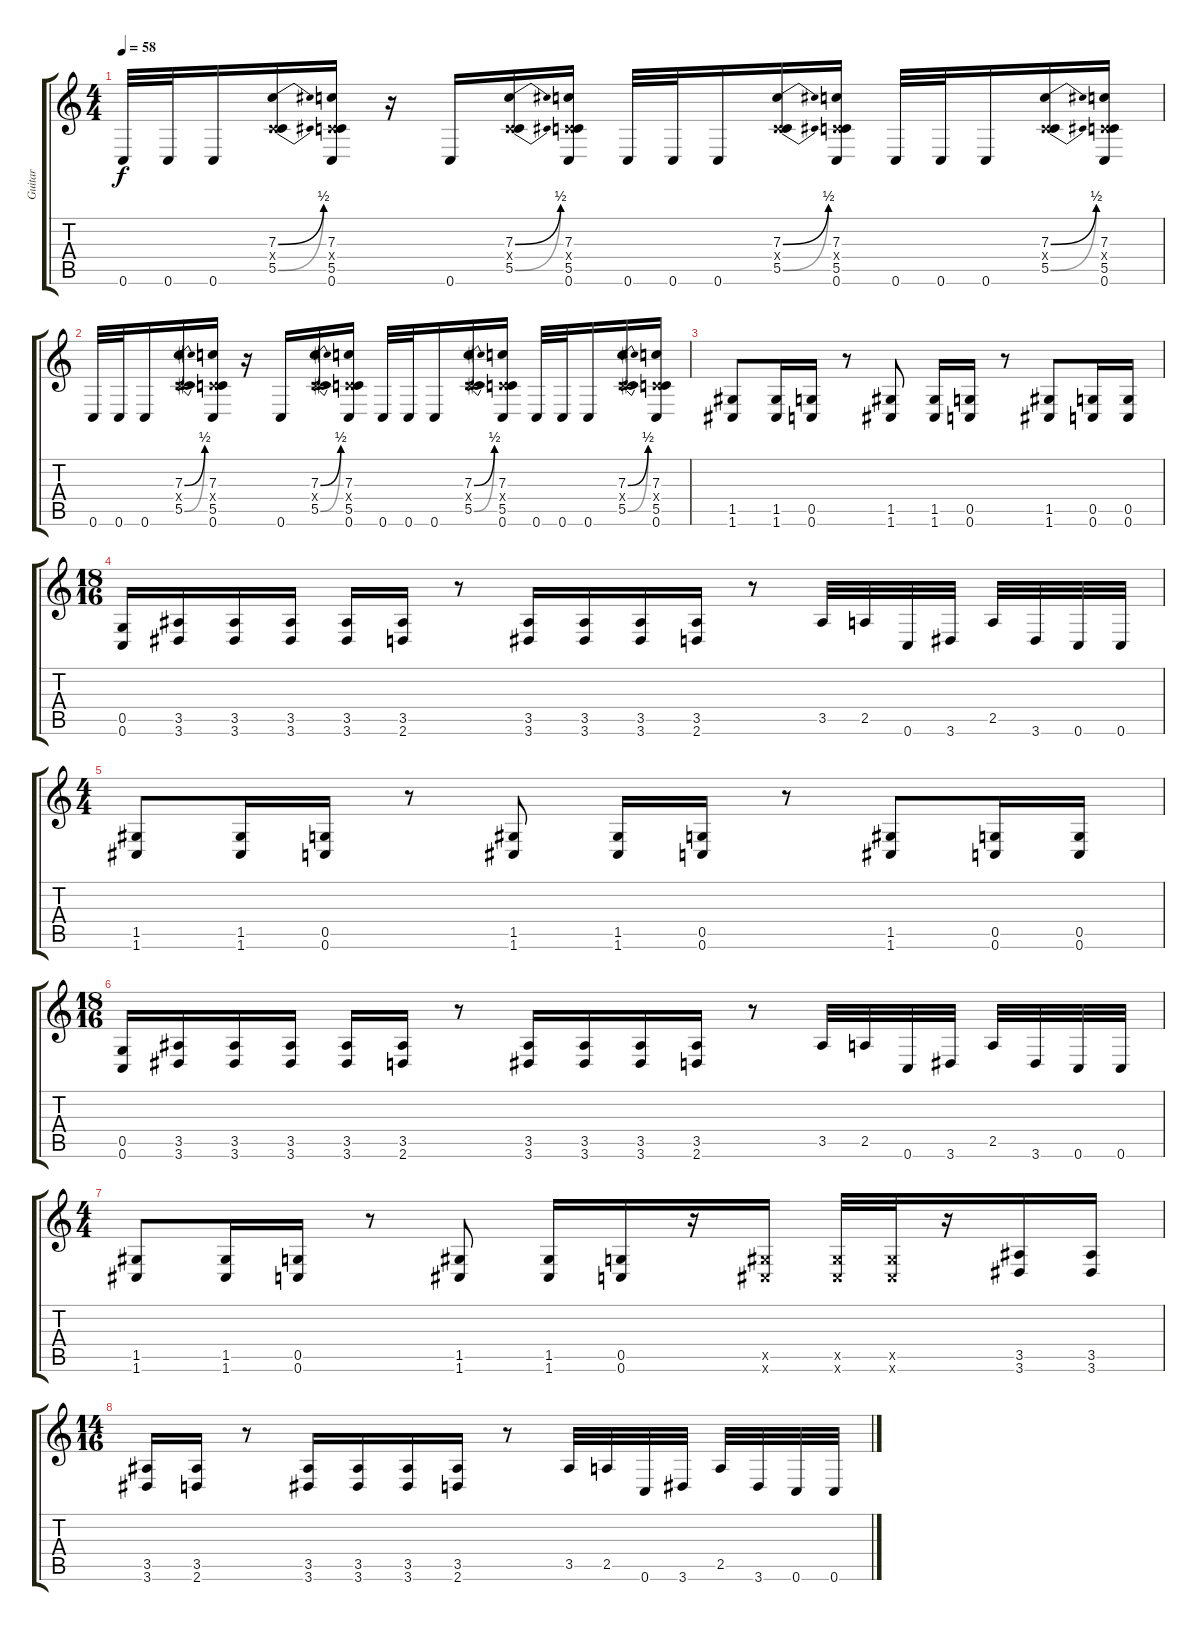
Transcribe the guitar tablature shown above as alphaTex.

\track ("Guitar" "Guitar") {instrument overdrivenguitar}
\staff {score tabs}
\tuning (D4 A3 F3 C3 G2 C2) {hide}
\ts (4 4)
\tempo 58
\clef g2
\ks c
0.6.32{dy f instrument overdrivenguitar} 0.6.32 0.6.16 (7.3{be (bend 0 0 60 2)} 0.4{x} 5.5{be (bend 0 0 60 2)}).16 (7.3 0.4{x} 5.5 0.6).16 r.16 0.6.16 (7.3{be (bend 0 0 60 2)} 0.4{x} 5.5{be (bend 0 0 60 2)}).16 (7.3 0.4{x} 5.5 0.6).16 0.6.32 0.6.32 0.6.16 (7.3{be (bend 0 0 60 2)} 0.4{x} 5.5{be (bend 0 0 60 2)}).16 (7.3 0.4{x} 5.5 0.6).16 0.6.32 0.6.32 0.6.16 (7.3{be (bend 0 0 60 2)} 0.4{x} 5.5{be (bend 0 0 60 2)}).16 (7.3 0.4{x} 5.5 0.6).16 |
0.6.32 0.6.32 0.6.16 (7.3{be (bend 0 0 60 2)} 0.4{x} 5.5{be (bend 0 0 60 2)}).16 (7.3 0.4{x} 5.5 0.6).16 r.16 0.6.16 (7.3{be (bend 0 0 60 2)} 0.4{x} 5.5{be (bend 0 0 60 2)}).16 (7.3 0.4{x} 5.5 0.6).16 0.6.32 0.6.32 0.6.16 (7.3{be (bend 0 0 60 2)} 0.4{x} 5.5{be (bend 0 0 60 2)}).16 (7.3 0.4{x} 5.5 0.6).16 0.6.32 0.6.32 0.6.16 (7.3{be (bend 0 0 60 2)} 0.4{x} 5.5{be (bend 0 0 60 2)}).16 (7.3 0.4{x} 5.5 0.6).16 |
(1.5 1.6).8 (1.5 1.6).16 (0.5 0.6).16 r.8 (1.5 1.6).8 (1.5 1.6).16 (0.5 0.6).16 r.8 (1.5 1.6).8 (0.5 0.6).16 (0.5 0.6).16 |
\ts (18 16)
(0.5 0.6).16 (3.5 3.6).16 (3.5 3.6).16 (3.5 3.6).16 (3.5 3.6).16 (3.5 2.6).16 r.8 (3.5 3.6).16 (3.5 3.6).16 (3.5 3.6).16 (3.5 2.6).16 r.8 3.5.32 2.5.32 0.6.32 3.6.32 2.5.32 3.6.32 0.6.32 0.6.32 |
\ts (4 4)
(1.5 1.6).8 (1.5 1.6).16 (0.5 0.6).16 r.8 (1.5 1.6).8 (1.5 1.6).16 (0.5 0.6).16 r.8 (1.5 1.6).8 (0.5 0.6).16 (0.5 0.6).16 |
\ts (18 16)
(0.5 0.6).16 (3.5 3.6).16 (3.5 3.6).16 (3.5 3.6).16 (3.5 3.6).16 (3.5 2.6).16 r.8 (3.5 3.6).16 (3.5 3.6).16 (3.5 3.6).16 (3.5 2.6).16 r.8 3.5.32 2.5.32 0.6.32 3.6.32 2.5.32 3.6.32 0.6.32 0.6.32 |
\ts (4 4)
(1.5 1.6).8 (1.5 1.6).16 (0.5 0.6).16 r.8 (1.5 1.6).8 (1.5 1.6).16 (0.5 0.6).16 r.16 (1.5{x} 1.6{x}).16 (1.5{x} 1.6{x}).32 (1.5{x} 1.6{x}).32 r.16 (3.5 3.6).16 (3.5 3.6).16 |
\ts (14 16)
(3.5 3.6).16 (3.5 2.6).16 r.8 (3.5 3.6).16 (3.5 3.6).16 (3.5 3.6).16 (3.5 2.6).16 r.8 3.5.32 2.5.32 0.6.32 3.6.32 2.5.32 3.6.32 0.6.32 0.6.32
